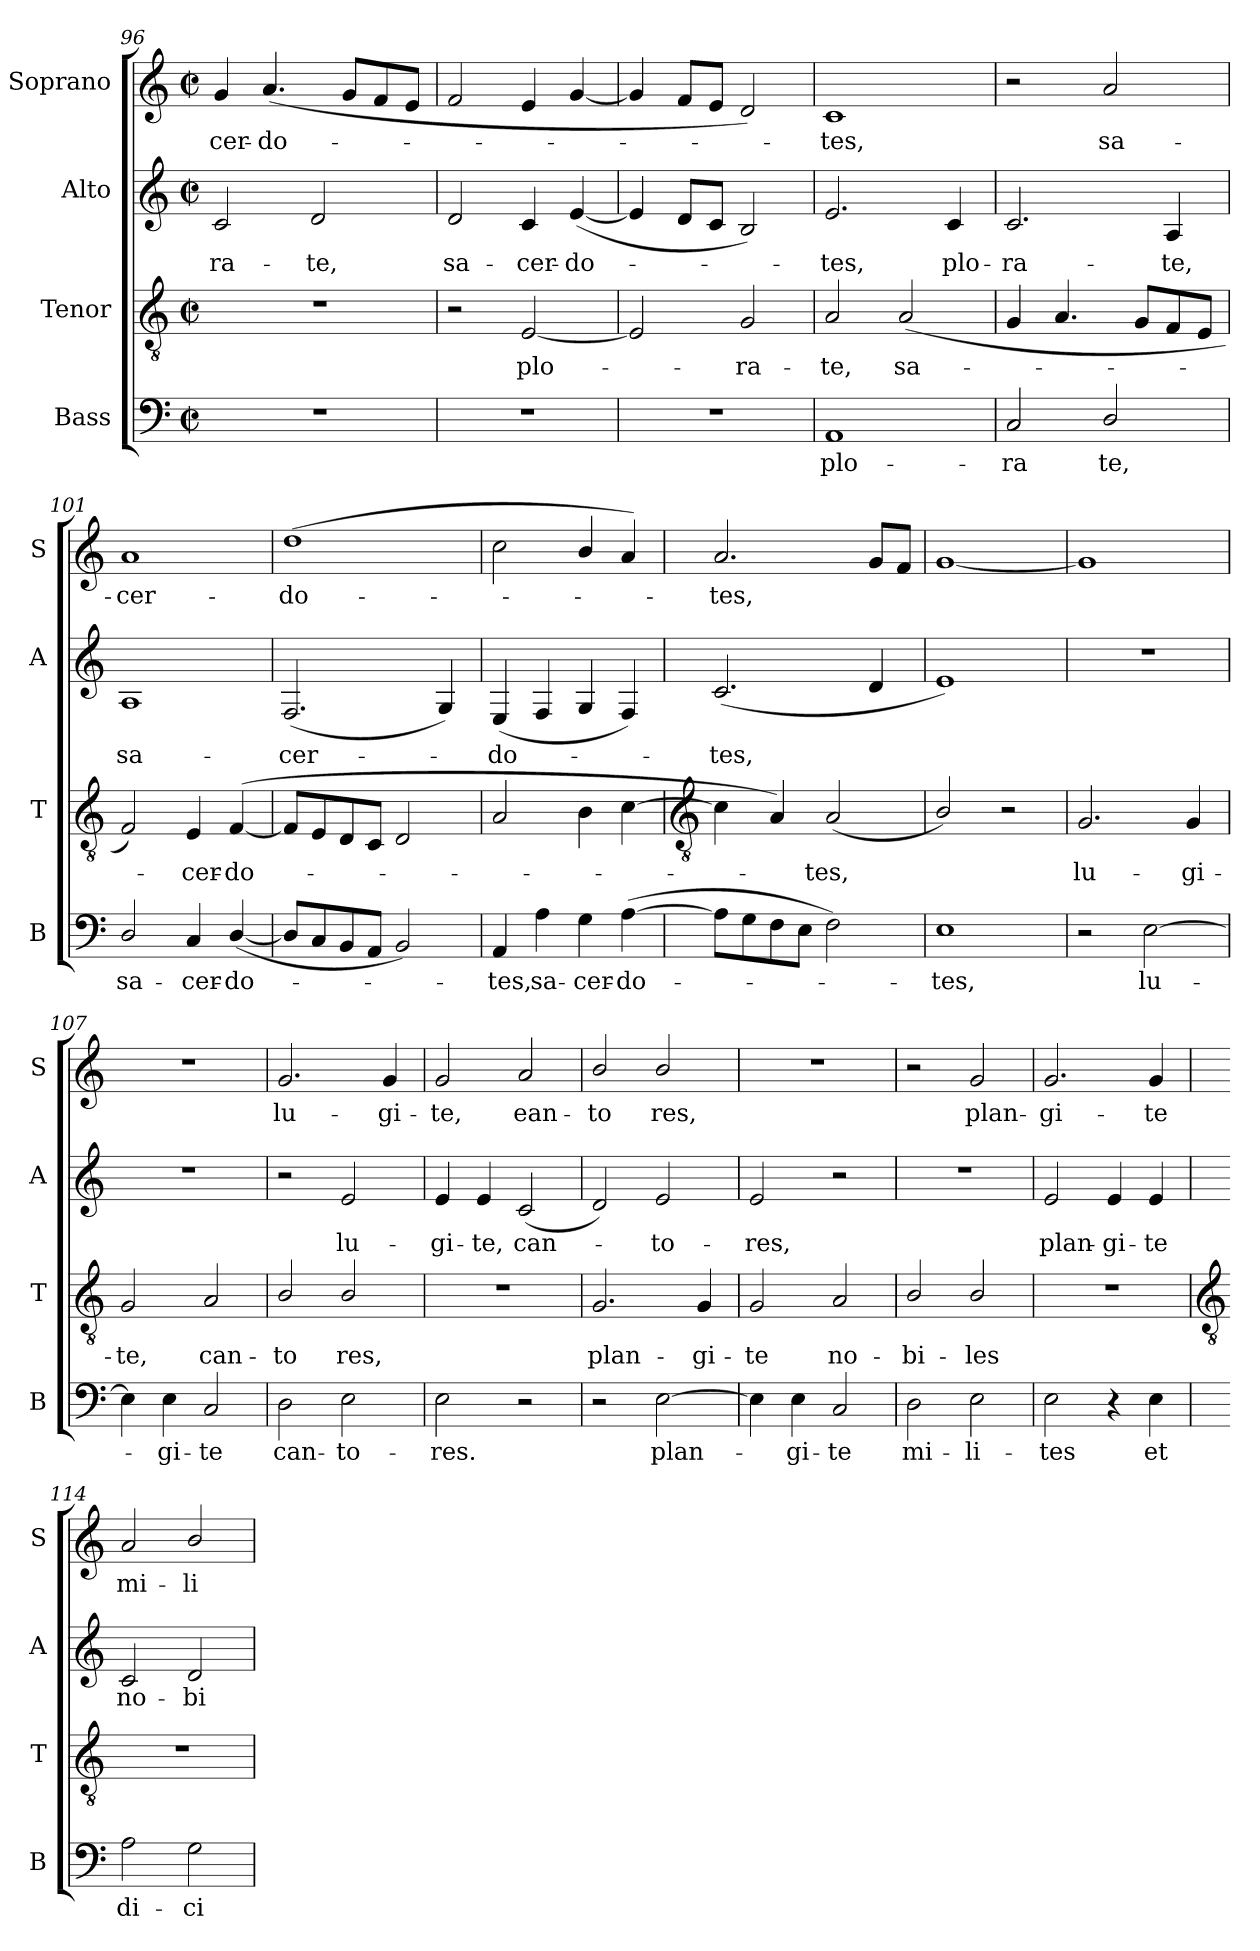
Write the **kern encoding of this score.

**kern	**text	**kern	**text	**kern	**text	**kern	**text
*part4	*part4	*part3	*part3	*part2	*part2	*part1	*part1
*staff4	*staff4	*staff3	*staff3	*staff2	*staff2	*staff1	*staff1
*I"Bass	*	*I"Tenor	*	*I"Alto	*	*I"Soprano	*
*I'B	*	*I'T	*	*I'A	*	*I'S	*
*clefF4	*	*clefGv2	*	*clefG2	*	*clefG2	*
*k[]	*	*k[]	*	*k[]	*	*k[]	*
*C:	*	*C:	*	*C:	*	*C:	*
*M2/2	*	*M2/2	*	*M2/2	*	*M2/2	*
*met(c|)	*	*met(c|)	*	*met(c|)	*	*met(c|)	*
=96	=96	=96	=96	=96	=96	=96	=96
!	!	!	!	!	!LO:LY:b	!	!LO:LY:b
1r	.	1r	.	2c	-ra-	4g	-cer-
!	!	!	!	!	!	!	!LO:LY:b
.	.	.	.	.	.	(<4.a	-do-
!	!	!	!	!	!LO:LY:b	!	!
.	.	.	.	2d	-te,	.	.
.	.	.	.	.	.	8gL	.
.	.	.	.	.	.	8f	.
.	.	.	.	.	.	8eJ	.
=97	=97	=97	=97	=97	=97	=97	=97
!	!	!	!	!	!LO:LY:b	!	!
1r	.	2r	.	2d	sa-	2f	.
!	!	!	!LO:LY:b	!	!LO:LY:b	!	!
.	.	[2E	plo-	4c	-cer-	4e	.
!	!	!	!	!	!LO:LY:b	!	!
.	.	.	.	(<[4e	-do-	[4g	.
=98	=98	=98	=98	=98	=98	=98	=98
1r	.	2E]	.	4e]	.	4g]	.
.	.	.	.	8dL	.	8fL	.
.	.	.	.	8cJ	.	8eJ	.
!	!	!	!LO:LY:b	!	!	!	!
.	.	2G	ra-	2B)	.	2d)	.
=99	=99	=99	=99	=99	=99	=99	=99
!	!LO:LY:b	!	!LO:LY:b	!	!LO:LY:b	!	!LO:LY:b
1AA	plo-	2A	-te,	2.e	tes,	1c	tes,
!	!	!	!LO:LY:b	!	!	!	!
.	.	(<2A	sa-	.	.	.	.
!	!	!	!	!	!LO:LY:b	!	!
.	.	.	.	4c	plo-	.	.
=100	=100	=100	=100	=100	=100	=100	=100
!	!LO:LY:b	!	!	!	!LO:LY:b	!	!
2C	-ra	4G	.	2.c	-ra-	2r	.
.	.	4.A	.	.	.	.	.
!	!LO:LY:b	!	!	!	!	!	!LO:LY:b
2D/	te,	.	.	.	.	2a	sa-
.	.	8GL	.	.	.	.	.
!	!	!	!	!	!LO:LY:b	!	!
.	.	8F	.	4A	-te,	.	.
.	.	8EJ	.	.	.	.	.
=101	=101	=101	=101	=101	=101	=101	=101
!	!LO:LY:b	!	!	!	!LO:LY:b	!	!LO:LY:b
2D/	sa-	2F)	.	1A	sa-	1a	-cer-
!	!LO:LY:b	!	!LO:LY:b	!	!	!	!
4C	-cer-	4E	cer-	.	.	.	.
!	!LO:LY:b	!	!LO:LY:b	!	!	!	!
(<[4D/	-do-	(<[4F	-do-	.	.	.	.
=102	=102	=102	=102	=102	=102	=102	=102
!	!	!	!	!	!LO:LY:b	!	!LO:LY:b
8DL]	.	8FL]	.	(<2.F	-cer-	(<1dd	-do-
8C	.	8E	.	.	.	.	.
8BB	.	8D	.	.	.	.	.
8AAJ	.	8CJ	.	.	.	.	.
2BB)	.	2D	.	.	.	.	.
.	.	.	.	4G)	.	.	.
=103	=103	=103	=103	=103	=103	=103	=103
!	!LO:LY:b	!	!	!	!LO:LY:b	!	!
4AA	tes,	2A	.	(<4E	do-	2cc	.
!	!LO:LY:b	!	!	!	!	!	!
4A	sa-	.	.	4F	.	.	.
!	!LO:LY:b	!	!	!	!	!	!
4G	-cer-	4B	.	4G	.	4b/	.
!	!LO:LY:b	!	!	!	!	!	!
(>[4A	-do-	[4c	.	4F)	.	4a)	.
!!LO:LB:g=z
=104	=104	=104	=104	=104	=104	=104	=104
*	*	*clefGv2	*	*	*	*	*
!	!	!	!	!	!LO:LY:b	!	!LO:LY:b
8AL]	.	4c]	.	(<2.c	tes,	2.a	tes,
8G	.	.	.	.	.	.	.
8F	.	4A)	.	.	.	.	.
8EJ	.	.	.	.	.	.	.
!	!	!	!LO:LY:b	!	!	!	!
2F)	.	(<2A	tes,	.	.	.	.
.	.	.	.	4d	.	8gL	.
.	.	.	.	.	.	8fJ	.
=105	=105	=105	=105	=105	=105	=105	=105
!	!LO:LY:b	!	!	!	!	!	!
1E	tes,	2B/)	.	1e)	.	[1g	.
.	.	2r	.	.	.	.	.
=106	=106	=106	=106	=106	=106	=106	=106
!	!	!	!LO:LY:b	!	!	!	!
2r	.	2.G	lu-	1r	.	1g]	.
!	!LO:LY:b	!	!	!	!	!	!
[2E	lu-	.	.	.	.	.	.
!	!	!	!LO:LY:b	!	!	!	!
.	.	4G	-gi-	.	.	.	.
=107	=107	=107	=107	=107	=107	=107	=107
!	!	!	!LO:LY:b	!	!	!	!
4E]	.	2G	-te,	1r	.	1r	.
!	!LO:LY:b	!	!	!	!	!	!
4E	gi-	.	.	.	.	.	.
!	!LO:LY:b	!	!LO:LY:b	!	!	!	!
2C	-te	2A	can-	.	.	.	.
=108	=108	=108	=108	=108	=108	=108	=108
!	!LO:LY:b	!	!LO:LY:b	!	!	!	!LO:LY:b
2D	can-	2B/	-to	2r	.	2.g	lu-
!	!LO:LY:b	!	!LO:LY:b	!	!LO:LY:b	!	!
2E	-to-	2B/	res,	2e	lu-	.	.
!	!	!	!	!	!	!	!LO:LY:b
.	.	.	.	.	.	4g	-gi-
=109	=109	=109	=109	=109	=109	=109	=109
!	!LO:LY:b	!	!	!	!LO:LY:b	!	!LO:LY:b
2E	-res.	1r	.	4e	-gi-	2g	-te,
!	!	!	!	!	!LO:LY:b	!	!
.	.	.	.	4e	-te,	.	.
!	!	!	!	!	!LO:LY:b	!	!LO:LY:b
2r	.	.	.	(<2c	can-	2a	ean-
=110	=110	=110	=110	=110	=110	=110	=110
!	!	!	!LO:LY:b	!	!	!	!LO:LY:b
2r	.	2.G	plan-	2d)	.	2b/	-to
!	!LO:LY:b	!	!	!	!LO:LY:b	!	!LO:LY:b
[2E	plan-	.	.	2e	to-	2b/	res,
!	!	!	!LO:LY:b	!	!	!	!
.	.	4G	-gi-	.	.	.	.
=111	=111	=111	=111	=111	=111	=111	=111
!	!	!	!LO:LY:b	!	!LO:LY:b	!	!
4E]	.	2G	-te	2e	-res,	1r	.
!	!LO:LY:b	!	!	!	!	!	!
4E	gi-	.	.	.	.	.	.
!	!LO:LY:b	!	!LO:LY:b	!	!	!	!
2C	-te	2A	no-	2r	.	.	.
=112	=112	=112	=112	=112	=112	=112	=112
!	!LO:LY:b	!	!LO:LY:b	!	!	!	!
2D	mi-	2B/	-bi-	1r	.	2r	.
!	!LO:LY:b	!	!LO:LY:b	!	!	!	!LO:LY:b
2E	-li-	2B/	-les	.	.	2g	plan-
=113	=113	=113	=113	=113	=113	=113	=113
!	!LO:LY:b	!	!	!	!LO:LY:b	!	!LO:LY:b
2E	-tes	1r	.	2e	plan-	2.g	-gi-
!	!	!	!	!	!LO:LY:b	!	!
4r	.	.	.	4e	-gi-	.	.
!	!LO:LY:b	!	!	!	!LO:LY:b	!	!LO:LY:b
4E	et	.	.	4e	-te	4g	-te
!!LO:LB:g=z
=114	=114	=114	=114	=114	=114	=114	=114
*	*	*clefGv2	*	*	*	*	*
!	!LO:LY:b	!	!	!	!LO:LY:b	!	!LO:LY:b
2A	di-	1r	.	2c	no-	2a	mi-
!	!LO:LY:b	!	!	!	!LO:LY:b	!	!LO:LY:b
2G	-ci-	.	.	2d	-bi-	2b/	-li-
=	=	=	=	=	=	=	=
*-	*-	*-	*-	*-	*-	*-	*-
